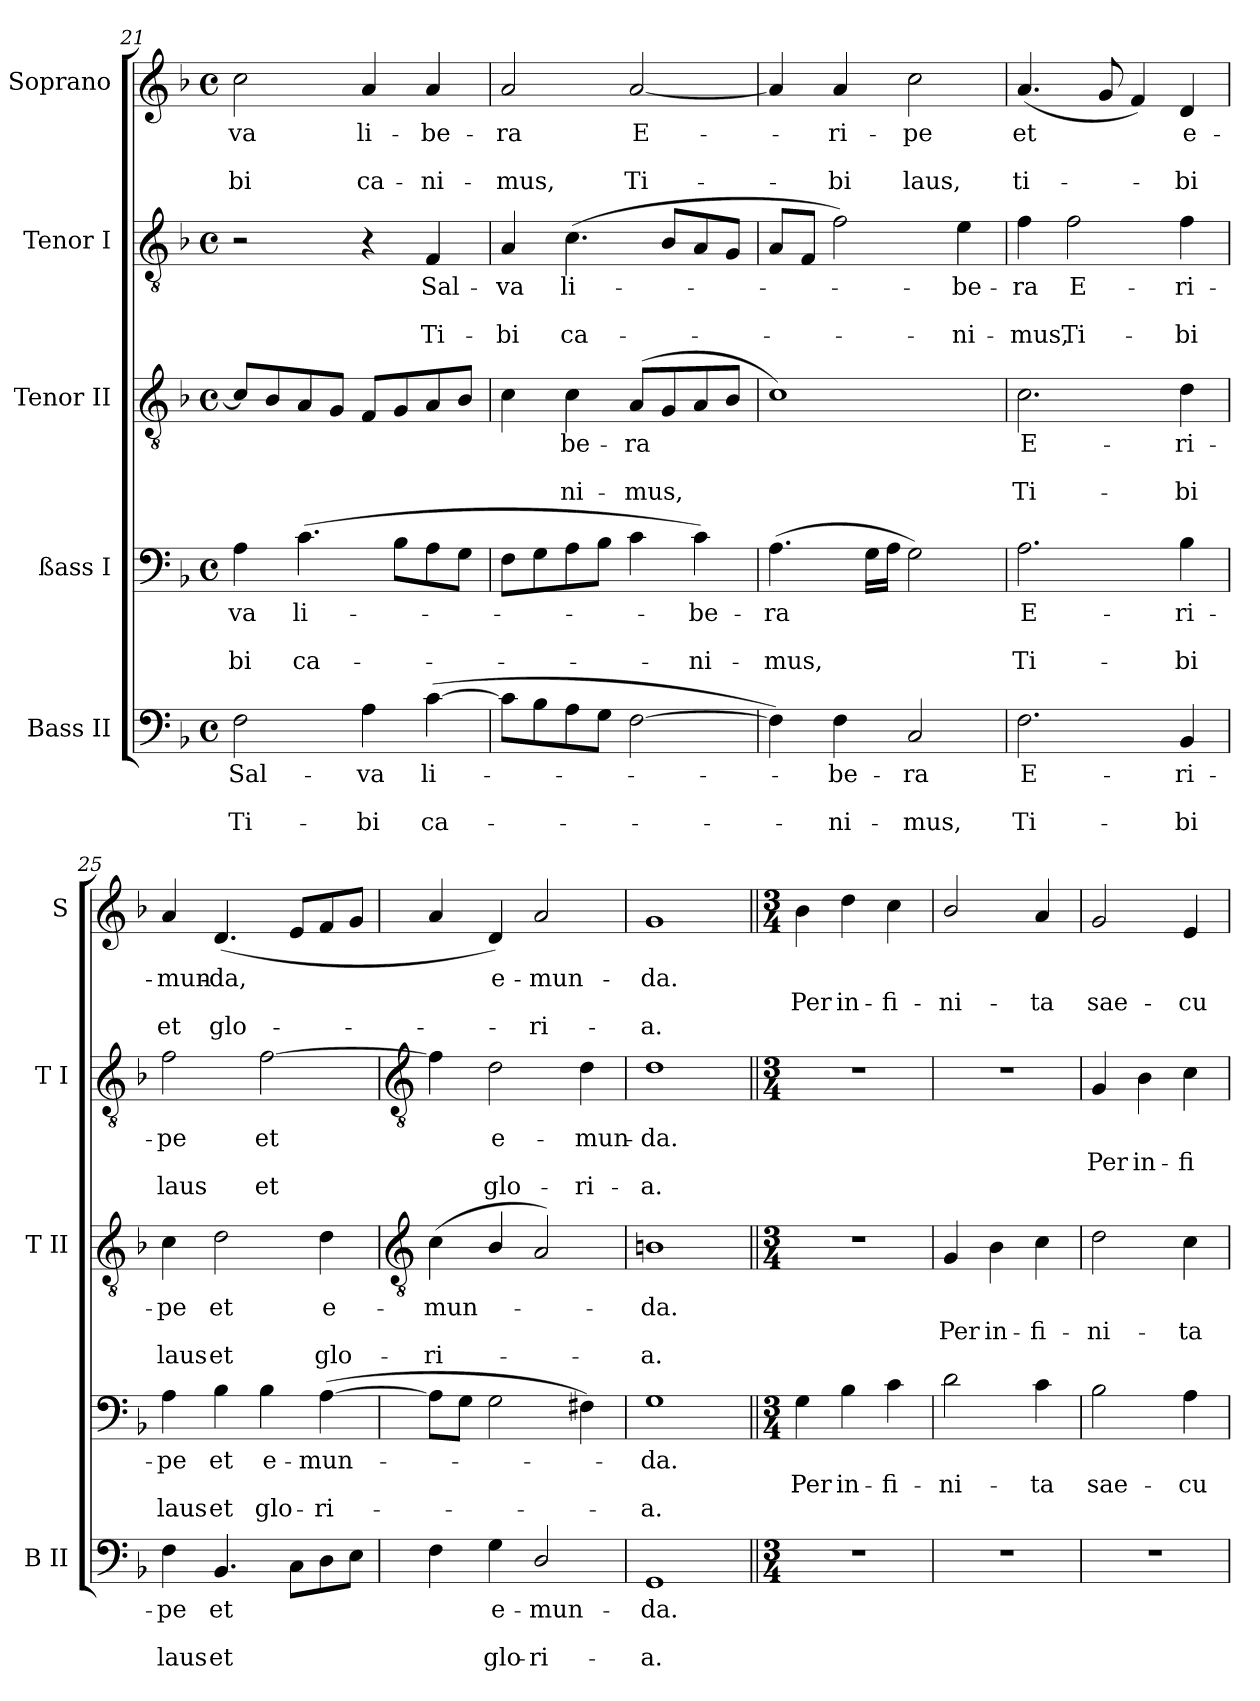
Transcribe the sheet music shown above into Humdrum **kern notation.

**kern	**text	**text	**text	**kern	**text	**text	**text	**kern	**text	**text	**text	**kern	**text	**text	**text	**kern	**text	**text	**text
*part5	*part5	*part5	*part5	*part4	*part4	*part4	*part4	*part3	*part3	*part3	*part3	*part2	*part2	*part2	*part2	*part1	*part1	*part1	*part1
*staff5	*staff5	*staff5	*staff5	*staff4	*staff4	*staff4	*staff4	*staff3	*staff3	*staff3	*staff3	*staff2	*staff2	*staff2	*staff2	*staff1	*staff1	*staff1	*staff1
*I"Bass II	*	*	*	*I"ßass I	*	*	*	*I"Tenor II	*	*	*	*I"Tenor I	*	*	*	*I"Soprano	*	*	*
*I'B II	*	*	*	*	*	*	*	*I'T II	*	*	*	*I'T I	*	*	*	*I'S	*	*	*
!!LO:LB:g=z
*clefF4	*	*	*	*clefF4	*	*	*	*clefGv2	*	*	*	*clefGv2	*	*	*	*clefG2	*	*	*
*k[b-]	*	*	*	*k[b-]	*	*	*	*k[b-]	*	*	*	*k[b-]	*	*	*	*k[b-]	*	*	*
*F:	*	*	*	*F:	*	*	*	*F:	*	*	*	*F:	*	*	*	*F:	*	*	*
*M4/4	*	*	*	*M4/4	*	*	*	*M4/4	*	*	*	*M4/4	*	*	*	*M4/4	*	*	*
*met(c)	*	*	*	*met(c)	*	*	*	*met(c)	*	*	*	*met(c)	*	*	*	*met(c)	*	*	*
=21	=21	=21	=21	=21	=21	=21	=21	=21	=21	=21	=21	=21	=21	=21	=21	=21	=21	=21	=21
!	!LO:LY:b	!	!LO:LY:b	!	!LO:LY:b	!	!LO:LY:b	!	!	!	!	!	!	!	!	!	!LO:LY:b	!	!LO:LY:b
2F	Sal-	.	-Ti-	4A	-va	.	bi	8cL]	.	.	.	2r	.	.	.	2cc	-va	.	bi
.	.	.	.	.	.	.	.	8B-	.	.	.	.	.	.	.	.	.	.	.
!	!	!	!	!	!LO:LY:b	!	!LO:LY:b	!	!	!	!	!	!	!	!	!	!	!	!
.	.	.	.	(>4.c	li-	.	ca-	8A	.	.	.	.	.	.	.	.	.	.	.
.	.	.	.	.	.	.	.	8GJ	.	.	.	.	.	.	.	.	.	.	.
!	!LO:LY:b	!	!LO:LY:b	!	!	!	!	!	!	!	!	!	!	!	!	!	!LO:LY:b	!	!LO:LY:b
4A	-va	.	bi	.	.	.	.	8FL	.	.	.	4r	.	.	.	4a	li-	.	-ca-
.	.	.	.	8B-L	.	.	.	8G	.	.	.	.	.	.	.	.	.	.	.
!	!LO:LY:b	!	!LO:LY:b	!	!	!	!	!	!	!	!	!	!LO:LY:b	!	!LO:LY:b	!	!LO:LY:b	!	!LO:LY:b
(>[4c	li-	.	ca-	8A	.	.	.	8A	.	.	.	4F	Sal-	.	-Ti-	4a	-be-	.	-ni-
.	.	.	.	8GJ	.	.	.	8B-J	.	.	.	.	.	.	.	.	.	.	.
=22	=22	=22	=22	=22	=22	=22	=22	=22	=22	=22	=22	=22	=22	=22	=22	=22	=22	=22	=22
!	!	!	!	!	!	!	!	!	!	!	!	!	!LO:LY:b	!	!LO:LY:b	!	!LO:LY:b	!	!LO:LY:b
8cL]	.	.	.	8FL	.	.	.	4c	.	.	.	4A	-va	.	bi	2a	-ra	.	mus,
8B-	.	.	.	8G	.	.	.	.	.	.	.	.	.	.	.	.	.	.	.
!	!	!	!	!	!	!	!	!	!LO:LY:b	!	!LO:LY:b	!	!LO:LY:b	!	!LO:LY:b	!	!	!	!
8A	.	.	.	8A	.	.	.	4c	be-	.	-ni-	(>4.c	li-	.	ca-	.	.	.	.
8GJ	.	.	.	8B-J	.	.	.	.	.	.	.	.	.	.	.	.	.	.	.
!	!	!	!	!	!	!	!	!	!LO:LY:b	!	!LO:LY:b	!	!	!	!	!	!LO:LY:b	!	!LO:LY:b
[2F	.	.	.	4c	.	.	.	(<8AL	-ra	.	mus,	.	.	.	.	[2a	E-	.	Ti-
.	.	.	.	.	.	.	.	8G	.	.	.	8B-L	.	.	.	.	.	.	.
!	!	!	!	!	!LO:LY:b	!	!LO:LY:b	!	!	!	!	!	!	!	!	!	!	!	!
.	.	.	.	4c)	be-	.	-ni-	8A	.	.	.	8A	.	.	.	.	.	.	.
.	.	.	.	.	.	.	.	8B-J	.	.	.	8GJ	.	.	.	.	.	.	.
=23	=23	=23	=23	=23	=23	=23	=23	=23	=23	=23	=23	=23	=23	=23	=23	=23	=23	=23	=23
!	!	!	!	!	!LO:LY:b	!	!LO:LY:b	!	!	!	!	!	!	!	!	!	!	!	!
4F])	.	.	.	(>4.A	-ra	.	mus,	1c)	.	.	.	8AL	.	.	.	4a]	.	.	.
.	.	.	.	.	.	.	.	.	.	.	.	8FJ	.	.	.	.	.	.	.
!	!LO:LY:b	!	!LO:LY:b	!	!	!	!	!	!	!	!	!	!	!	!	!	!LO:LY:b	!	!LO:LY:b
4F	be-	.	-ni-	.	.	.	.	.	.	.	.	2f)	.	.	.	4a	ri-	.	-bi
.	.	.	.	16GLL	.	.	.	.	.	.	.	.	.	.	.	.	.	.	.
.	.	.	.	16AJJ	.	.	.	.	.	.	.	.	.	.	.	.	.	.	.
!	!LO:LY:b	!	!LO:LY:b	!	!	!	!	!	!	!	!	!	!	!	!	!	!LO:LY:b	!	!LO:LY:b
2C	-ra	.	mus,	2G)	.	.	.	.	.	.	.	.	.	.	.	2cc	pe	.	laus,
!	!	!	!	!	!	!	!	!	!	!	!	!	!LO:LY:b	!	!LO:LY:b	!	!	!	!
.	.	.	.	.	.	.	.	.	.	.	.	4e	be-	.	-ni-	.	.	.	.
=24	=24	=24	=24	=24	=24	=24	=24	=24	=24	=24	=24	=24	=24	=24	=24	=24	=24	=24	=24
!	!LO:LY:b	!	!LO:LY:b	!	!LO:LY:b	!	!LO:LY:b	!	!LO:LY:b	!	!LO:LY:b	!	!LO:LY:b	!	!LO:LY:b	!	!LO:LY:b	!	!LO:LY:b
2.F	E-	.	-Ti-	2.A	E-	.	-Ti-	2.c	E-	.	-Ti-	4f	-ra	.	mus,	(<4.a	et	.	ti-
!	!	!	!	!	!	!	!	!	!	!	!	!	!LO:LY:b	!	!LO:LY:b	!	!	!	!
.	.	.	.	.	.	.	.	.	.	.	.	2f	E-	.	-Ti-	.	.	.	.
.	.	.	.	.	.	.	.	.	.	.	.	.	.	.	.	8g	.	.	.
.	.	.	.	.	.	.	.	.	.	.	.	.	.	.	.	4f)	.	.	.
!	!LO:LY:b	!	!LO:LY:b	!	!LO:LY:b	!	!LO:LY:b	!	!LO:LY:b	!	!LO:LY:b	!	!LO:LY:b	!	!LO:LY:b	!	!LO:LY:b	!	!LO:LY:b
4BB-	-ri-	.	-bi	4B-	-ri-	.	-bi	4d	-ri-	.	-bi	4f	-ri-	.	-bi	4d	e-	.	-bi
=25	=25	=25	=25	=25	=25	=25	=25	=25	=25	=25	=25	=25	=25	=25	=25	=25	=25	=25	=25
!	!LO:LY:b	!	!LO:LY:b	!	!LO:LY:b	!	!LO:LY:b	!	!LO:LY:b	!	!LO:LY:b	!	!LO:LY:b	!	!LO:LY:b	!	!LO:LY:b	!	!LO:LY:b
4F	pe	.	laus	4A	pe	.	laus	4c	pe	.	laus	2f	pe	.	laus	4a	mun-	.	-et
!	!LO:LY:b	!	!LO:LY:b	!	!LO:LY:b	!	!LO:LY:b	!	!LO:LY:b	!	!LO:LY:b	!	!	!	!	!	!LO:LY:b	!	!LO:LY:b
4.BB-	et	.	et	4B-	et	.	et	2d	et	.	et	.	.	.	.	(<4.d	da,	.	glo-
!	!	!	!	!	!LO:LY:b	!	!LO:LY:b	!	!	!	!	!	!LO:LY:b	!	!LO:LY:b	!	!	!	!
.	.	.	.	4B-	e-	.	-glo-	.	.	.	.	[2f	et	.	et	.	.	.	.
8CL	.	.	.	.	.	.	.	.	.	.	.	.	.	.	.	8eL	.	.	.
!	!	!	!	!	!LO:LY:b	!	!LO:LY:b	!	!LO:LY:b	!	!LO:LY:b	!	!	!	!	!	!	!	!
8D	.	.	.	(>[4A	-mun-	.	ri-	4d	e-	.	-glo-	.	.	.	.	8f	.	.	.
8EJ	.	.	.	.	.	.	.	.	.	.	.	.	.	.	.	8gJ	.	.	.
!!LO:LB:g=z
=26	=26	=26	=26	=26	=26	=26	=26	=26	=26	=26	=26	=26	=26	=26	=26	=26	=26	=26	=26
*	*	*	*	*	*	*	*	*clefGv2	*	*	*	*clefGv2	*	*	*	*	*	*	*
!	!	!	!	!	!	!	!	!	!LO:LY:b	!	!LO:LY:b	!	!	!	!	!	!	!	!
4F	.	.	.	8AL]	.	.	.	(<4c	-mun-	.	ri-	4f]	.	.	.	4a	.	.	.
.	.	.	.	8GJ	.	.	.	.	.	.	.	.	.	.	.	.	.	.	.
!	!LO:LY:b	!	!LO:LY:b	!	!	!	!	!	!	!	!	!	!LO:LY:b	!	!LO:LY:b	!	!LO:LY:b	!	!
4G	e-	.	-glo-	2G	.	.	.	4B-/	.	.	.	2d	e-	.	-glo-	4d)	e-	.	.
!	!LO:LY:b	!	!LO:LY:b	!	!	!	!	!	!	!	!	!	!	!	!	!	!LO:LY:b	!	!LO:LY:b
2D/	-mun-	.	-ri-	.	.	.	.	2A)	.	.	.	.	.	.	.	2a	-mun-	.	-ri-
!	!	!	!	!	!	!	!	!	!	!	!	!	!LO:LY:b	!	!LO:LY:b	!	!	!	!
.	.	.	.	4F#X)	.	.	.	.	.	.	.	4d	-mun-	.	-ri-	.	.	.	.
=27	=27	=27	=27	=27	=27	=27	=27	=27	=27	=27	=27	=27	=27	=27	=27	=27	=27	=27	=27
!	!LO:LY:b	!	!LO:LY:b	!	!LO:LY:b	!	!LO:LY:b	!	!LO:LY:b	!	!LO:LY:b	!	!LO:LY:b	!	!LO:LY:b	!	!LO:LY:b	!	!LO:LY:b
1GG	-da.	.	a.	1G	da.	.	a.	1Bn	da.	.	a.	1d	-da.	.	a.	1g	-da.	.	a.
=28||	=28||	=28||	=28||	=28||	=28||	=28||	=28||	=28||	=28||	=28||	=28||	=28||	=28||	=28||	=28||	=28||	=28||	=28||	=28||
*M3/4	*	*	*	*M3/4	*	*	*	*M3/4	*	*	*	*M3/4	*	*	*	*M3/4	*	*	*
!LO:N:vis=1	!	!	!	!	!	!LO:LY:b	!	!LO:N:vis=1	!	!	!	!LO:N:vis=1	!	!	!	!	!	!LO:LY:b	!
2.r	.	.	.	4G	.	Per	.	2.r	.	.	.	2.r	.	.	.	4b-	.	Per	.
!	!	!	!	!	!	!LO:LY:b	!	!	!	!	!	!	!	!	!	!	!	!LO:LY:b	!
.	.	.	.	4B-	.	in-	.	.	.	.	.	.	.	.	.	4dd	.	in-	.
!	!	!	!	!	!	!LO:LY:b	!	!	!	!	!	!	!	!	!	!	!	!LO:LY:b	!
.	.	.	.	4c	.	-fi-	.	.	.	.	.	.	.	.	.	4cc	.	-fi-	.
=29	=29	=29	=29	=29	=29	=29	=29	=29	=29	=29	=29	=29	=29	=29	=29	=29	=29	=29	=29
!LO:N:vis=1	!	!	!	!	!	!LO:LY:b	!	!	!	!LO:LY:b	!	!LO:N:vis=1	!	!	!	!	!	!LO:LY:b	!
2.r	.	.	.	2d	.	-ni-	.	4G	.	Per	.	2.r	.	.	.	2b-/	.	-ni-	.
!	!	!	!	!	!	!	!	!	!	!LO:LY:b	!	!	!	!	!	!	!	!	!
.	.	.	.	.	.	.	.	4B-	.	in-	.	.	.	.	.	.	.	.	.
!	!	!	!	!	!	!LO:LY:b	!	!	!	!LO:LY:b	!	!	!	!	!	!	!	!LO:LY:b	!
.	.	.	.	4c	.	-ta	.	4c	.	-fi-	.	.	.	.	.	4a	.	-ta	.
=30	=30	=30	=30	=30	=30	=30	=30	=30	=30	=30	=30	=30	=30	=30	=30	=30	=30	=30	=30
!LO:N:vis=1	!	!	!	!	!	!LO:LY:b	!	!	!	!LO:LY:b	!	!	!	!LO:LY:b	!	!	!	!LO:LY:b	!
2.r	.	.	.	2B-	.	sae-	.	2d	.	-ni-	.	4G	.	Per	.	2g	.	sae-	.
!	!	!	!	!	!	!	!	!	!	!	!	!	!	!LO:LY:b	!	!	!	!	!
.	.	.	.	.	.	.	.	.	.	.	.	4B-	.	in-	.	.	.	.	.
!	!	!	!	!	!	!LO:LY:b	!	!	!	!LO:LY:b	!	!	!	!LO:LY:b	!	!	!	!LO:LY:b	!
.	.	.	.	4A	.	-cu-	.	4c	.	-ta	.	4c	.	-fi-	.	4e	.	-cu-	.
=	=	=	=	=	=	=	=	=	=	=	=	=	=	=	=	=	=	=	=
*-	*-	*-	*-	*-	*-	*-	*-	*-	*-	*-	*-	*-	*-	*-	*-	*-	*-	*-	*-
